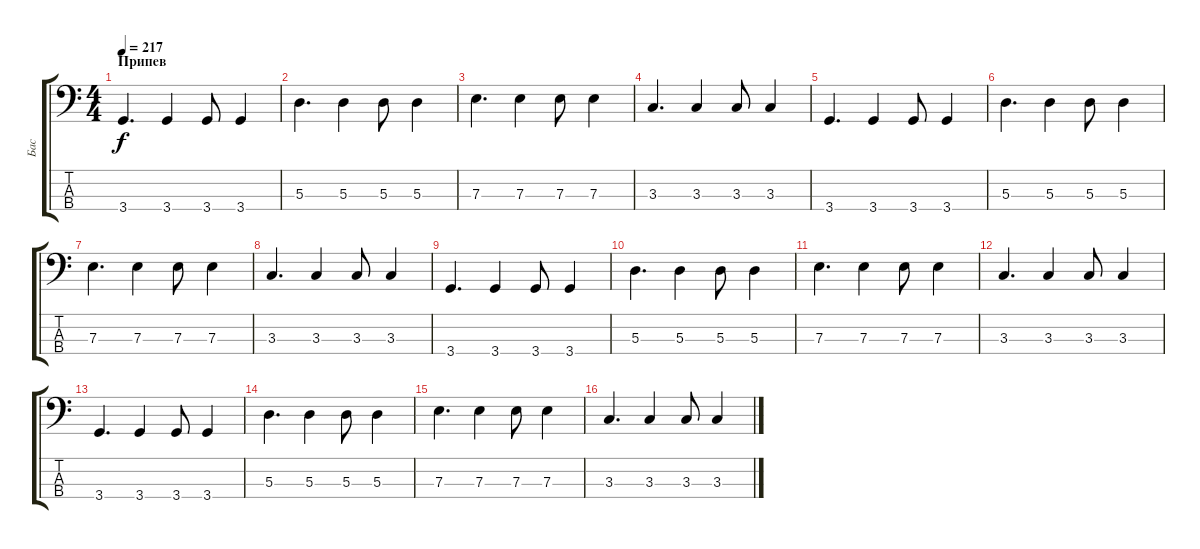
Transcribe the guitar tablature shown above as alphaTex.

\track ("Бас" "Бас") {instrument electricbassfinger}
\staff {score tabs}
\tuning (G2 D2 A1 E1) {hide}
\ts (4 4)
\section ("" "Припев")
\tempo 217
\clef f4
\ks c
3.4.4{d dy f} 3.4.4 3.4.8 3.4.4 |
5.3.4{d} 5.3.4 5.3.8 5.3.4 |
7.3.4{d} 7.3.4 7.3.8 7.3.4 |
3.3.4{d} 3.3.4 3.3.8 3.3.4 |
3.4.4{d} 3.4.4 3.4.8 3.4.4 |
5.3.4{d} 5.3.4 5.3.8 5.3.4 |
7.3.4{d} 7.3.4 7.3.8 7.3.4 |
3.3.4{d} 3.3.4 3.3.8 3.3.4 |
3.4.4{d} 3.4.4 3.4.8 3.4.4 |
5.3.4{d} 5.3.4 5.3.8 5.3.4 |
7.3.4{d} 7.3.4 7.3.8 7.3.4 |
3.3.4{d} 3.3.4 3.3.8 3.3.4 |
3.4.4{d} 3.4.4 3.4.8 3.4.4 |
5.3.4{d} 5.3.4 5.3.8 5.3.4 |
7.3.4{d} 7.3.4 7.3.8 7.3.4 |
3.3.4{d} 3.3.4 3.3.8 3.3.4
